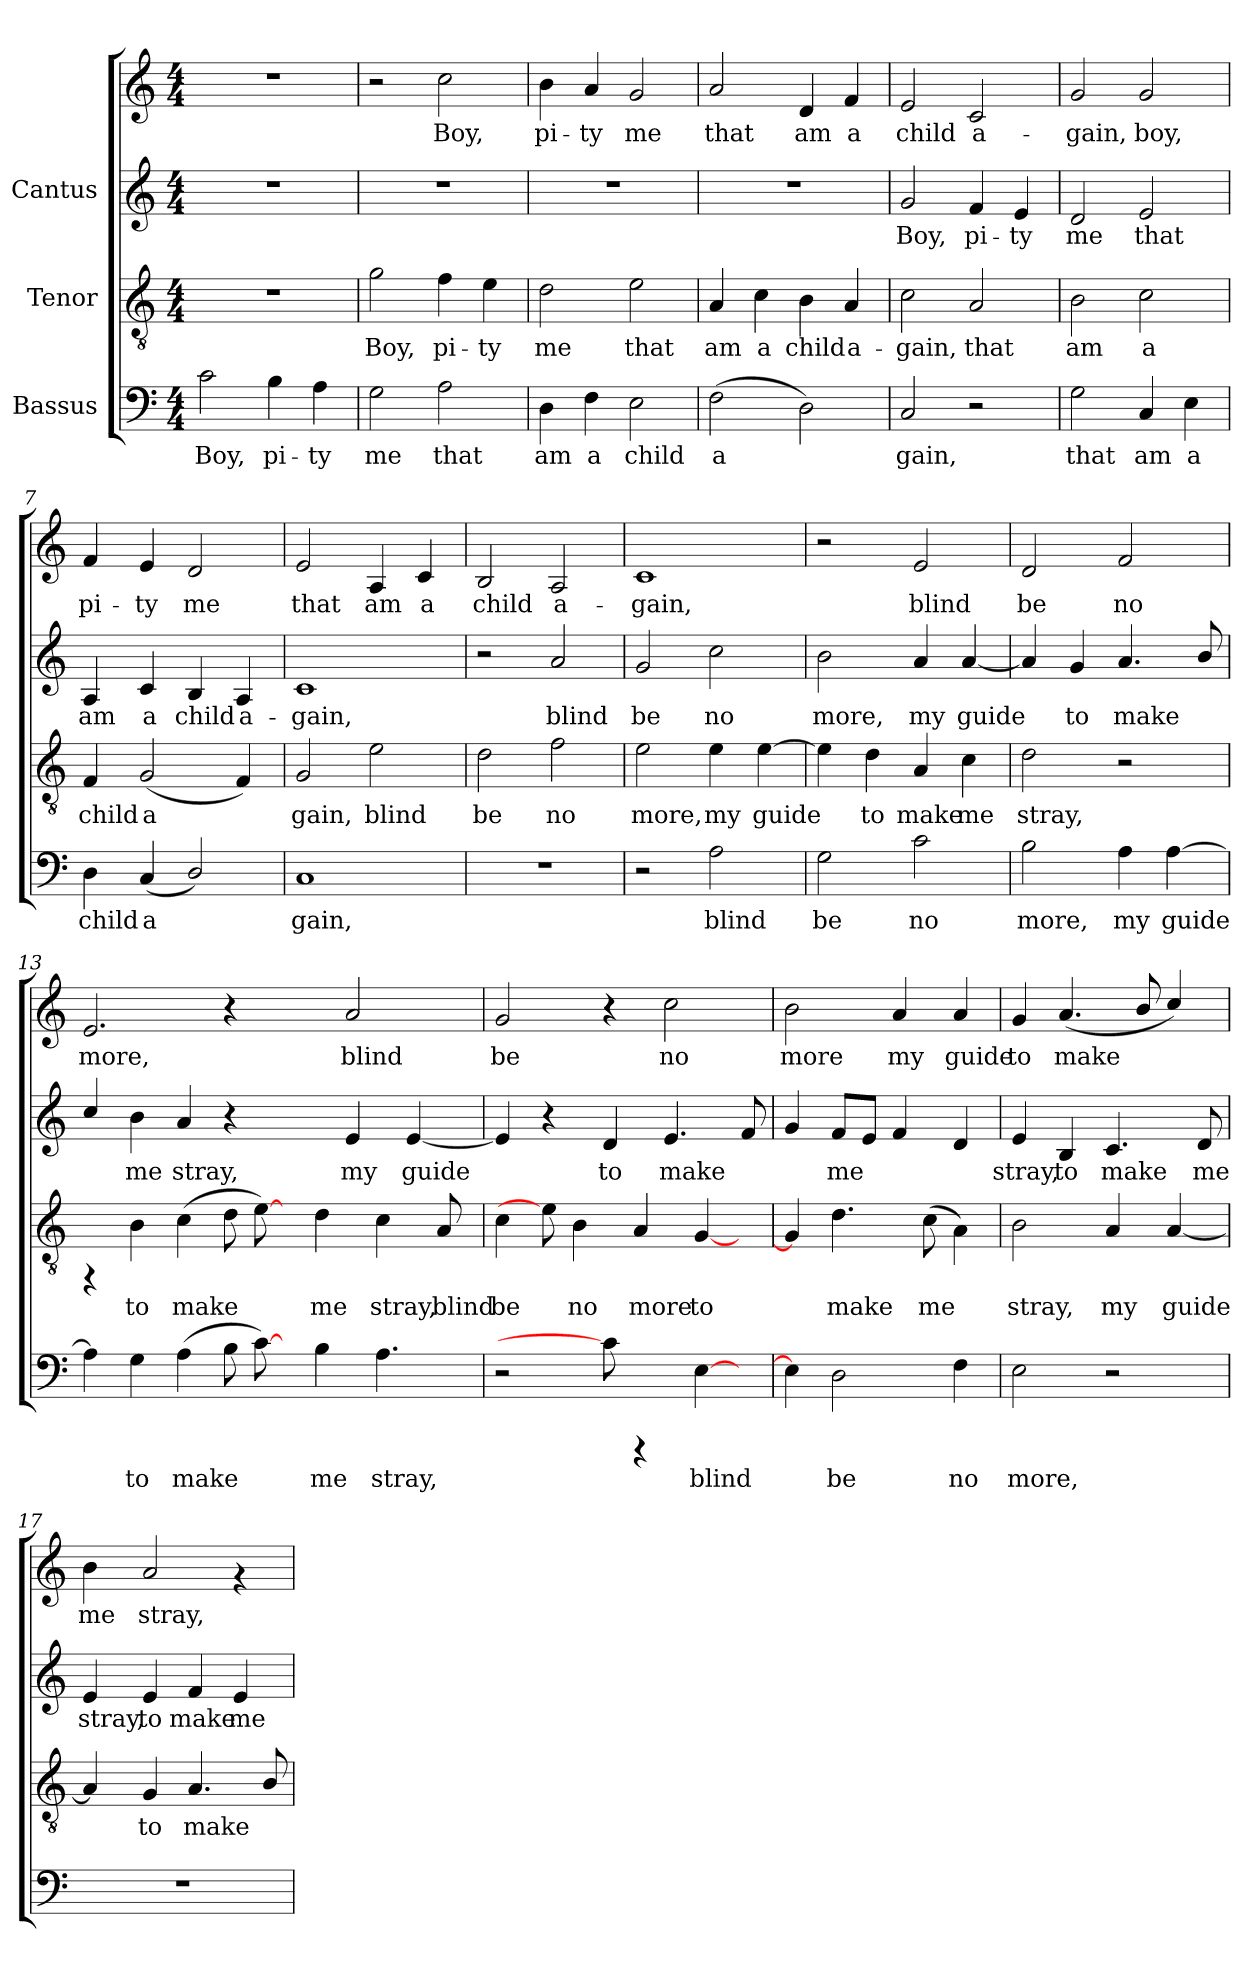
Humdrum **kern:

**kern	**text	**kern	**text	**kern	**text	**kern	**text
*part3	*part3	*part2	*part2	*part1	*part1	*part1	*part1
*staff4	*staff4	*staff3	*staff3	*staff2	*staff2	*staff1	*staff1
*I"Bassus	*	*I"Tenor	*	*I"Cantus	*	*	*
!!LO:PB:g=z
*stria5	*	*stria5	*	*stria5	*	*stria5	*
*clefF4	*	*clefGv2	*	*clefG2	*	*clefG2	*
*M4/4	*	*M4/4	*	*M4/4	*	*M4/4	*
*MM192	*	*MM192	*	*MM192	*	*MM192	*
=1	=1	=1	=1	=1	=1	=1	=1
!	!LO:LY:b	!	!	!	!	!	!
2c\	Boy,	1r	.	1r	.	1r	.
!	!LO:LY:b	!	!	!	!	!	!
4B\	pi-	.	.	.	.	.	.
!	!LO:LY:b	!	!	!	!	!	!
4A\	-ty	.	.	.	.	.	.
=2	=2	=2	=2	=2	=2	=2	=2
!	!LO:LY:b	!	!LO:LY:b:cj	!	!	!	!
2G\	me	2g\	Boy,	1r	.	2r	.
!	!LO:LY:b	!	!LO:LY:b:cj	!	!	!	!LO:LY:b:cj
2A\	that	4f\	pi-	.	.	2cc\	Boy,
!	!	!	!LO:LY:b:cj	!	!	!	!
.	.	4e\	-ty	.	.	.	.
=3	=3	=3	=3	=3	=3	=3	=3
!	!LO:LY:b	!	!LO:LY:b:cj	!	!	!	!LO:LY:b:cj
4D\	am	2d\	me	1r	.	4b\	pi-
!	!LO:LY:b	!	!	!	!	!	!LO:LY:b:cj
4F\	a	.	.	.	.	4a/	-ty
!	!LO:LY:b	!	!LO:LY:b:cj	!	!	!	!LO:LY:b:cj
2E\	child	2e\	that	.	.	2g/	me
=4	=4	=4	=4	=4	=4	=4	=4
!	!LO:LY:b	!	!LO:LY:b:cj	!	!	!	!LO:LY:b:cj
(>2F\	a-	4A/	am	1r	.	2a/	that
!	!	!	!LO:LY:b:cj	!	!	!	!
.	.	4c\	a	.	.	.	.
!	!LO:LY:b	!	!LO:LY:b:cj	!	!	!	!LO:LY:b:cj
2D\)	--	4B\	child	.	.	4d/	am
!	!	!	!LO:LY:b:cj	!	!	!	!LO:LY:b:cj
.	.	4A/	a-	.	.	4f/	a
!!LO:LB:g=z
=5	=5	=5	=5	=5	=5	=5	=5
!	!LO:LY:b	!	!LO:LY:b:cj	!	!LO:LY:b	!	!LO:LY:b:cj
2C/	-gain,	2c\	-gain,	2g/	-Boy,	2e/	child
!	!	!	!LO:LY:b:cj	!	!LO:LY:b	!	!LO:LY:b:cj
2r	.	2A/	that	4f/	pi-	2c/	a-
!	!	!	!	!	!LO:LY:b	!	!
.	.	.	.	4e/	-ty	.	.
=6	=6	=6	=6	=6	=6	=6	=6
!	!LO:LY:b	!	!LO:LY:b:cj	!	!LO:LY:b	!	!LO:LY:b:cj
2G\	that	2B\	am	2d/	me	2g/	gain,
!	!LO:LY:b	!	!LO:LY:b:cj	!	!LO:LY:b	!	!LO:LY:b:cj
4C/	am	2c\	a	2e/	that	2g/	boy,
!	!LO:LY:b	!	!	!	!	!	!
4E\	a	.	.	.	.	.	.
=7	=7	=7	=7	=7	=7	=7	=7
!	!LO:LY:b	!	!LO:LY:b:cj	!	!LO:LY:b	!	!LO:LY:b:cj
4D\	child	4F/	child	4A/	am	4f/	pi-
!	!LO:LY:b	!	!LO:LY:b:cj	!	!LO:LY:b	!	!LO:LY:b:cj
(<4C/	a-	(<2G/	a-	4c/	a	4e/	-ty
!	!LO:LY:b	!	!	!	!LO:LY:b	!	!LO:LY:b:cj
2D/)	--	.	.	4B/	child	2d/	me
!	!	!	!LO:LY:b:cj	!	!LO:LY:b	!	!
.	.	4F/)	--	4A/	a-	.	.
=8	=8	=8	=8	=8	=8	=8	=8
!	!LO:LY:b	!	!LO:LY:b:cj	!	!LO:LY:b	!	!LO:LY:b:cj
1C	-gain,	2G/	-gain,	1c	gain,	2e/	-that
!	!	!	!LO:LY:b:cj	!	!	!	!LO:LY:b:cj
.	.	2e\	blind	.	.	4A/	am
!	!	!	!	!	!	!	!LO:LY:b:cj
.	.	.	.	.	.	4c/	a
!!LO:LB:g=z
=9	=9	=9	=9	=9	=9	=9	=9
!	!	!	!LO:LY:b:cj	!	!	!	!LO:LY:b:cj
1r	.	2d\	be	2r	.	2B/	child
!	!	!	!LO:LY:b:cj	!	!LO:LY:b	!	!LO:LY:b:cj
.	.	2f\	no	2a/	-blind	2A/	a-
=10	=10	=10	=10	=10	=10	=10	=10
!	!	!	!LO:LY:b:cj	!	!LO:LY:b	!	!LO:LY:b:cj
2r	.	2e\	more,	2g/	be	1c	gain,
!	!LO:LY:b	!	!LO:LY:b:cj	!	!LO:LY:b	!	!
2A\	blind	4e\	my	2cc\	no	.	.
!	!	!	!LO:LY:b:cj	!	!	!	!
.	.	[>4e\	guide	.	.	.	.
=11	=11	=11	=11	=11	=11	=11	=11
!	!LO:LY:b	!	!LO:LY:b:cj	!	!LO:LY:b	!	!
2G\	be	4e\]	.	2b\	more,	2r	.
!	!	!	!LO:LY:b:cj	!	!	!	!
.	.	4d\	to	.	.	.	.
!	!LO:LY:b	!	!LO:LY:b:cj	!	!LO:LY:b	!	!LO:LY:b:cj
2c\	no	4A/	make	4a/	my	2e/	blind
!	!	!	!LO:LY:b:cj	!	!LO:LY:b	!	!
.	.	4c\	me	[<4a/	guide	.	.
!!LO:PB:g=z
=12	=12	=12	=12	=12	=12	=12	=12
!	!LO:LY:b	!	!LO:LY:b:cj	!	!LO:LY:b	!	!LO:LY:b:cj
2B\	more,	2d\	stray,	4a/]	.	2d/	be
!	!	!	!	!	!LO:LY:b	!	!
.	.	.	.	4g/	to	.	.
!	!LO:LY:b	!	!	!	!LO:LY:b	!	!LO:LY:b:cj
4A\	my	2r	.	4.a/	make	2f/	no
!	!LO:LY:b	!	!	!	!	!	!
[>4A\	guide	.	.	.	.	.	.
!	!	!	!	!	!LO:LY:b	!	!
.	.	.	.	8b/	.	.	.
=13	=13	=13	=13	=13	=13	=13	=13
!	!LO:LY:b	!	!	!	!LO:LY:b	!	!LO:LY:b:cj
4A\]	.	4rFF	.	4cc/	.	2.e/	more,
!	!LO:LY:b	!	!LO:LY:b:cj	!	!LO:LY:b	!	!
4G\	to	4B\	to	4b\	me	.	.
!	!LO:LY:b	!	!LO:LY:b:cj	!	!LO:LY:b	!	!
(>4A\	make	(>4c\	make	4a/	stray,	.	.
!	!LO:LY:b	!	!LO:LY:b:cj	!	!	!	!
8B\	.	8d\	.	4r	.	4r	.
!	!LO:LY:b	!	!LO:LY:b:cj	!	!	!	!
[8c\)	.	[8e\)	.	.	.	.	.
8ryy	.	8ryy	.	4ryy	.	4ryy	.
!	!LO:LY:b	!	!LO:LY:b:cj	!	!	!	!
4B\	me	4d\	me	.	.	.	.
!	!	!	!	!	!LO:LY:b	!	!LO:LY:b:cj
.	.	.	.	4e/	my	2a/	blind
!	!LO:LY:b	!	!LO:LY:b:cj	!	!	!	!
4.A\	stray,	4c\	stray,	.	.	.	.
!	!	!	!	!	!LO:LY:b	!	!
.	.	.	.	[<4e/	guide	.	.
!	!	!	!LO:LY:b:cj	!	!	!	!
.	.	8A/	blind	.	.	.	.
=14	=14	=14	=14	=14	=14	=14	=14
!	!	!	!LO:LY:b:cj	!	!LO:LY:b	!	!LO:LY:b:cj
2r	.	4c\	be	4e/]	.	2g/	be
.	.	8e\]	.	4r	.	.	.
!	!	!	!LO:LY:b:cj	!	!	!	!
.	.	4B\	no	.	.	.	.
!	!	!	!	!	!LO:LY:b	!	!
8c\]	.	.	.	4d/	to	4r	.
!	!	!	!LO:LY:b:cj	!	!	!	!
4rCCC	.	4A/	more	.	.	.	.
!	!	!	!	!	!LO:LY:b	!	!LO:LY:b:cj
.	.	.	.	4.e/	make	2cc\	no
!	!LO:LY:b	!	!LO:LY:b:cj	!	!	!	!
[>4E\	blind	[<4G/	to	.	.	.	.
!	!	!	!	!	!LO:LY:b	!	!
8ryy	.	8ryy	.	8f/	.	.	.
!!LO:LB:g=z
=15	=15	=15	=15	=15	=15	=15	=15
!	!LO:LY:b	!	!LO:LY:b:cj	!	!LO:LY:b	!	!LO:LY:b:cj
4E\]	.	4G/]	.	4g/	.	2b\	more
!	!LO:LY:b	!	!LO:LY:b:cj	!	!LO:LY:b	!	!
2D\	be	4.d\	make	8f/L	me	.	.
!	!	!	!	!	!LO:LY:b	!	!
.	.	.	.	8e/J	.	.	.
!	!	!	!	!	!LO:LY:b	!	!LO:LY:b:cj
.	.	.	.	4f/	.	4a/	my
!	!	!	!LO:LY:b:cj	!	!	!	!
.	.	(>8c\	me	.	.	.	.
!	!LO:LY:b	!	!LO:LY:b:cj	!	!LO:LY:b	!	!LO:LY:b:cj
4F\	no	4A\)	.	4d/	.	4a/	guide
!!LO:LB:g=z
=16	=16	=16	=16	=16	=16	=16	=16
!	!LO:LY:b	!	!LO:LY:b:cj	!	!LO:LY:b	!	!LO:LY:b:cj
2E\	more,	2B\	stray,	4e/	stray,	4g/	to
!	!	!	!	!	!LO:LY:b	!	!LO:LY:b:cj
.	.	.	.	4B/	to	(<4.a/	make
!	!	!	!LO:LY:b:cj	!	!LO:LY:b	!	!
2r	.	4A/	my	4.c/	make	.	.
!	!	!	!	!	!	!	!LO:LY:b:cj
.	.	.	.	.	.	8b/	.
!	!	!	!LO:LY:b:cj	!	!	!	!LO:LY:b:cj
.	.	[<4A/	guide	.	.	4cc/)	.
!	!	!	!	!	!LO:LY:b	!	!
.	.	.	.	8d/	me	.	.
!!LO:LB:g=z
=17	=17	=17	=17	=17	=17	=17	=17
!	!	!	!LO:LY:b:cj	!	!LO:LY:b	!	!LO:LY:b:cj
1r	.	4A/]	.	4e/	stray,	4b\	me
!	!	!	!LO:LY:b:cj	!	!LO:LY:b	!	!LO:LY:b:cj
.	.	4G/	to	4e/	to	2a/	stray,
!	!	!	!LO:LY:b:cj	!	!LO:LY:b	!	!
.	.	4.A/	make	4f/	make	.	.
!	!	!	!	!	!LO:LY:b	!	!
.	.	.	.	4e/	me	4rf	.
!	!	!	!LO:LY:b:cj	!	!	!	!
.	.	8B/	.	.	.	.	.
=	=	=	=	=	=	=	=
*-	*-	*-	*-	*-	*-	*-	*-
